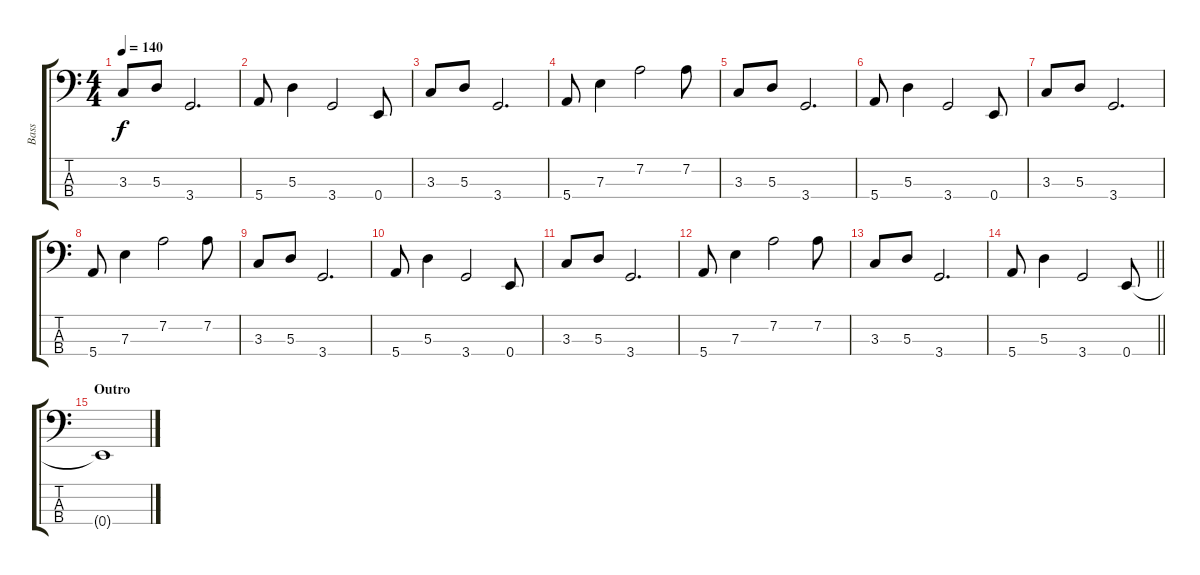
\track ("Bass" "Bass") {instrument slapbass2}
\staff {score tabs}
\tuning (G2 D2 A1 E1) {hide}
\ts (4 4)
\tempo 140
\clef f4
\ks c
3.3.8{dy f} 5.3.8 3.4.2{d} |
5.4.8 5.3.4 3.4.2 0.4.8 |
3.3.8 5.3.8 3.4.2{d} |
5.4.8 7.3.4 7.2.2 7.2.8 |
3.3.8 5.3.8 3.4.2{d} |
5.4.8 5.3.4 3.4.2 0.4.8 |
3.3.8 5.3.8 3.4.2{d} |
5.4.8 7.3.4 7.2.2 7.2.8 |
3.3.8 5.3.8 3.4.2{d} |
5.4.8 5.3.4 3.4.2 0.4.8 |
3.3.8 5.3.8 3.4.2{d} |
5.4.8 7.3.4 7.2.2 7.2.8 |
3.3.8 5.3.8 3.4.2{d} |
\barLineRight lightlight
5.4.8 5.3.4 3.4.2 0.4.8 |
\section ("" "Outro")
0.4{t}.1
